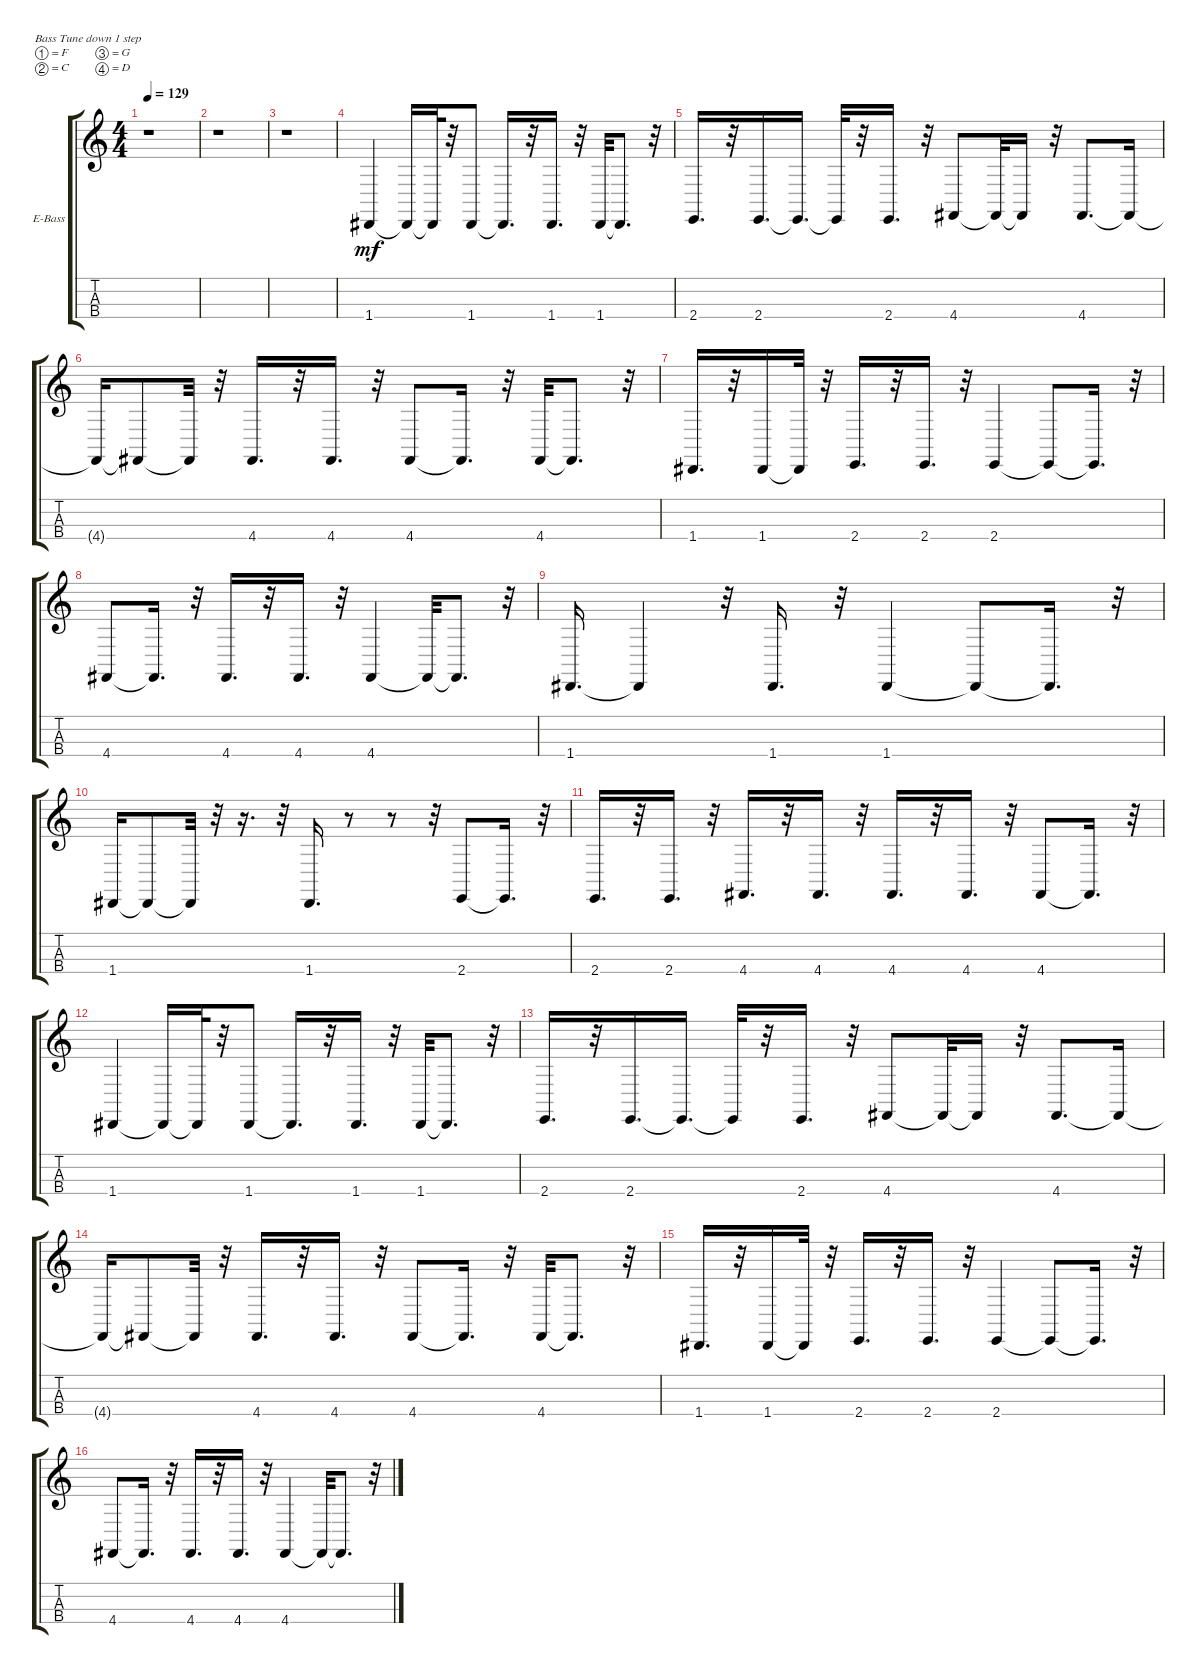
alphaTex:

\bracketExtendMode groupsimilarinstruments
\firstSystemTrackNameOrientation horizontal
\otherSystemsTrackNameOrientation horizontal
\track ("Electric Bass" "E-Bass") {instrument electricbassfinger}
\staff {score tabs}
\tuning (F2 C2 G1 D1)
\ts (4 4)
\tempo 129
\clef g2
\scale
0.487395
\ks c
r.1{dy mf instrument electricbassfinger} |
\scale
0.256303 r.1 |
\scale
0.256303 r.1 |
\scale
0.333333 1.4.4 1.4{t}.16 1.4{t}.32 r.32 1.4.8 1.4{t}.16{d} r.32 1.4.16{d} r.32 1.4.32 1.4{t}.8{d} r.32 |
\scale
0.333333 2.4.16{d} r.32 2.4.16{d} 2.4{t}.16{d} 2.4{t}.32 r.32 2.4.16{d} r.32 4.4.8 4.4{t}.32 4.4{t}.16 r.32 4.4.8{d} 4.4{t}.16 |
\scale
0.333333 4.4{t}.16 4.4{t}.8 4.4{t}.32 r.32 4.4.16{d} r.32 4.4.16{d} r.32 4.4.8 4.4{t}.16{d} r.32 4.4.32 4.4{t}.8{d} r.32 |
\scale
0.333333 1.4.16{d} r.32 1.4.16 1.4{t}.32 r.32 2.4.16{d} r.32 2.4.16{d} r.32 2.4.4 2.4{t}.8 2.4{t}.16{d} r.32 |
\scale
0.333333 4.4.8 4.4{t}.16{d} r.32 4.4.16{d} r.32 4.4.16{d} r.32 4.4.4 4.4{t}.32 4.4{t}.8{d} r.32 |
\scale
0.333333 1.4.16{d} 1.4{t}.4 r.32 1.4.16{d} r.32 1.4.4 1.4{t}.8 1.4{t}.16{d} r.32 |
\scale
0.333333 1.4.16 1.4{t}.8 1.4{t}.32 r.32 r.16{d} r.32 1.4.16{d} r.8 r.8 r.32 2.4.8 2.4{t}.16{d} r.32 |
\scale
0.333333 2.4.16{d} r.32 2.4.16{d} r.32 4.4.16{d} r.32 4.4.16{d} r.32 4.4.16{d} r.32 4.4.16{d} r.32 4.4.8 4.4{t}.16{d} r.32 |
\scale
0.333333 1.4.4 1.4{t}.16 1.4{t}.32 r.32 1.4.8 1.4{t}.16{d} r.32 1.4.16{d} r.32 1.4.32 1.4{t}.8{d} r.32 |
\scale
0.333333 2.4.16{d} r.32 2.4.16{d} 2.4{t}.16{d} 2.4{t}.32 r.32 2.4.16{d} r.32 4.4.8 4.4{t}.32 4.4{t}.16 r.32 4.4.8{d} 4.4{t}.16 |
\scale
0.333333 4.4{t}.16 4.4{t}.8 4.4{t}.32 r.32 4.4.16{d} r.32 4.4.16{d} r.32 4.4.8 4.4{t}.16{d} r.32 4.4.32 4.4{t}.8{d} r.32 |
\scale
0.333333 1.4.16{d} r.32 1.4.16 1.4{t}.32 r.32 2.4.16{d} r.32 2.4.16{d} r.32 2.4.4 2.4{t}.8 2.4{t}.16{d} r.32 |
\scale
0.333333 4.4.8 4.4{t}.16{d} r.32 4.4.16{d} r.32 4.4.16{d} r.32 4.4.4 4.4{t}.32 4.4{t}.8{d} r.32
